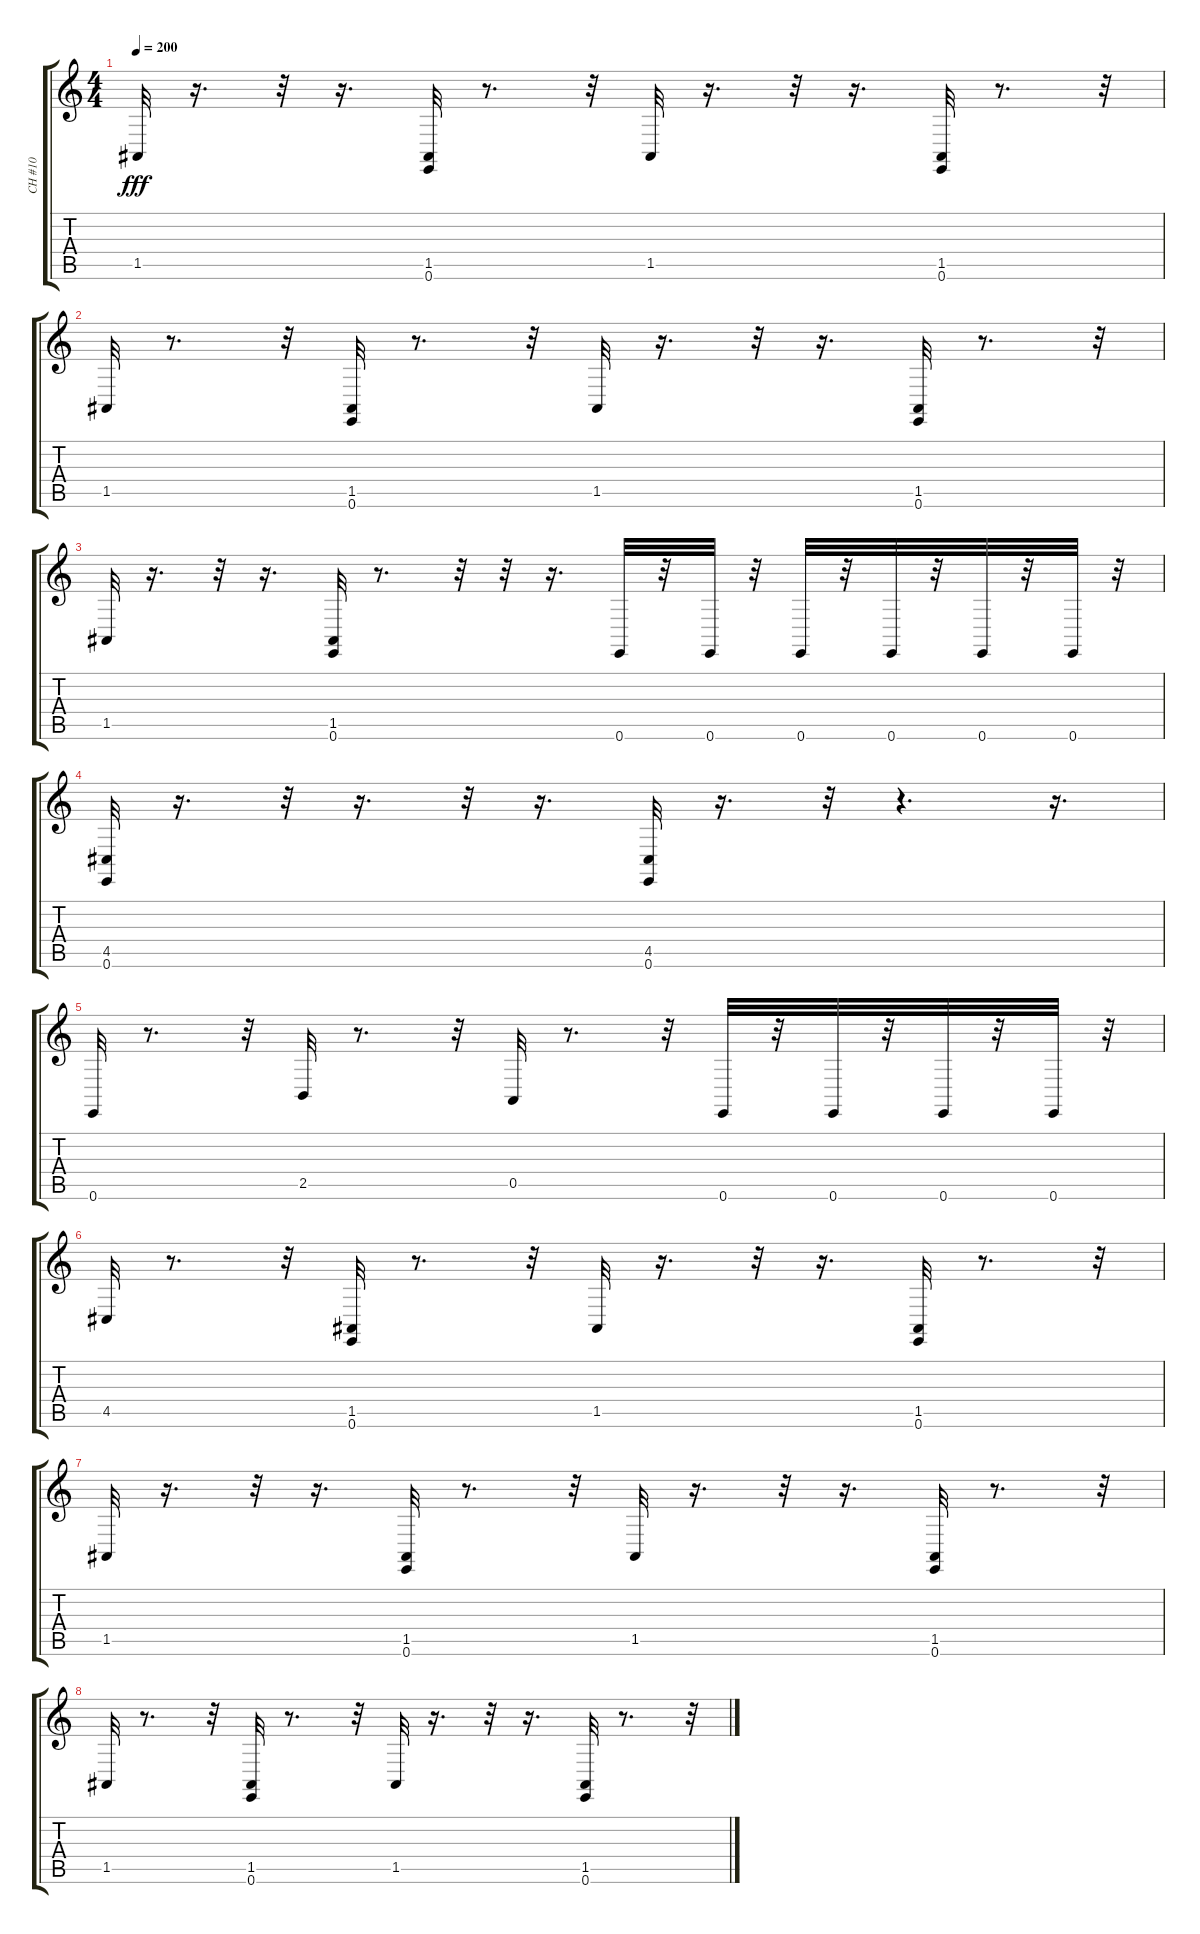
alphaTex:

\track ("CH #10" "CH #10") {instrument brightacousticpiano}
\staff {score tabs}
\tuning (E4 B3 G3 D3 A2 E2) {hide}
\ts (4 4)
\tempo 200
\clef g2
\ks c
1.5.32{dy fff} r.16{d} r.32 r.16{d} (1.5 0.6).32 r.8{d} r.32 1.5.32 r.16{d} r.32 r.16{d} (1.5 0.6).32 r.8{d} r.32 |
1.5.32 r.8{d} r.32 (1.5 0.6).32 r.8{d} r.32 1.5.32 r.16{d} r.32 r.16{d} (1.5 0.6).32 r.8{d} r.32 |
1.5.32 r.16{d} r.32 r.16{d} (1.5 0.6).32 r.8{d} r.32 r.32 r.16{d} 0.6.32 r.32 0.6.32 r.32 0.6.32 r.32 0.6.32 r.32 0.6.32 r.32 0.6.32 r.32 |
(4.5 0.6).32 r.16{d} r.32 r.16{d} r.32 r.16{d} (4.5 0.6).32 r.16{d} r.32 r.4{d} r.16{d} |
0.6.32 r.8{d} r.32 2.5.32 r.8{d} r.32 0.5.32 r.8{d} r.32 0.6.32 r.32 0.6.32 r.32 0.6.32 r.32 0.6.32 r.32 |
4.5.32 r.8{d} r.32 (1.5 0.6).32 r.8{d} r.32 1.5.32 r.16{d} r.32 r.16{d} (1.5 0.6).32 r.8{d} r.32 |
1.5.32 r.16{d} r.32 r.16{d} (1.5 0.6).32 r.8{d} r.32 1.5.32 r.16{d} r.32 r.16{d} (1.5 0.6).32 r.8{d} r.32 |
1.5.32 r.8{d} r.32 (1.5 0.6).32 r.8{d} r.32 1.5.32 r.16{d} r.32 r.16{d} (1.5 0.6).32 r.8{d} r.32
